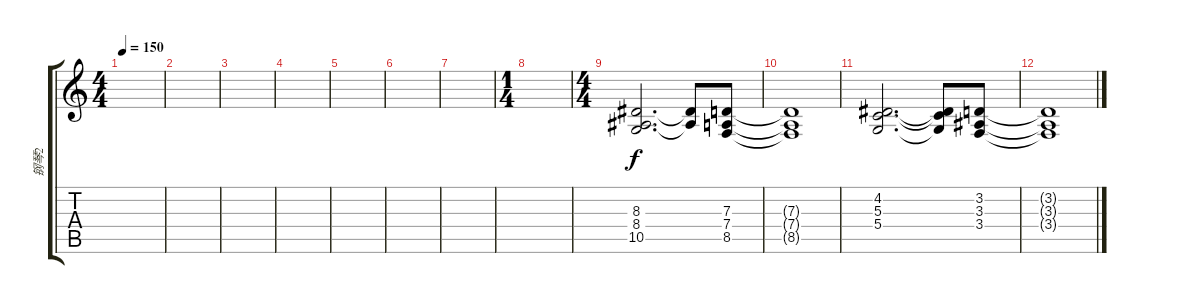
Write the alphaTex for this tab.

\track ("钢琴2" "钢琴2") {instrument brightacousticpiano}
\staff {score tabs}
\tuning (E4 B3 G3 D3 A2 E2) {hide}
\ts (4 4)
\tempo 150
\clef g2
\ks c
|
|
|
|
|
|
|
\ts (1 4)
|
\ts (4 4)
(8.3 8.4 10.5).2{d volume 11 instrument electricpiano1} (8.3{t} 8.4{t}).8 (7.3 7.4 8.5).8 |
(7.3{t} 7.4{t} 8.5{t}).1 |
(4.2 5.3 5.4).2{d} (4.2{t} 5.3{t} 5.4{t}).8 (3.2 3.3 3.4).8 |
(3.2{t} 3.3{t} 3.4{t}).1
